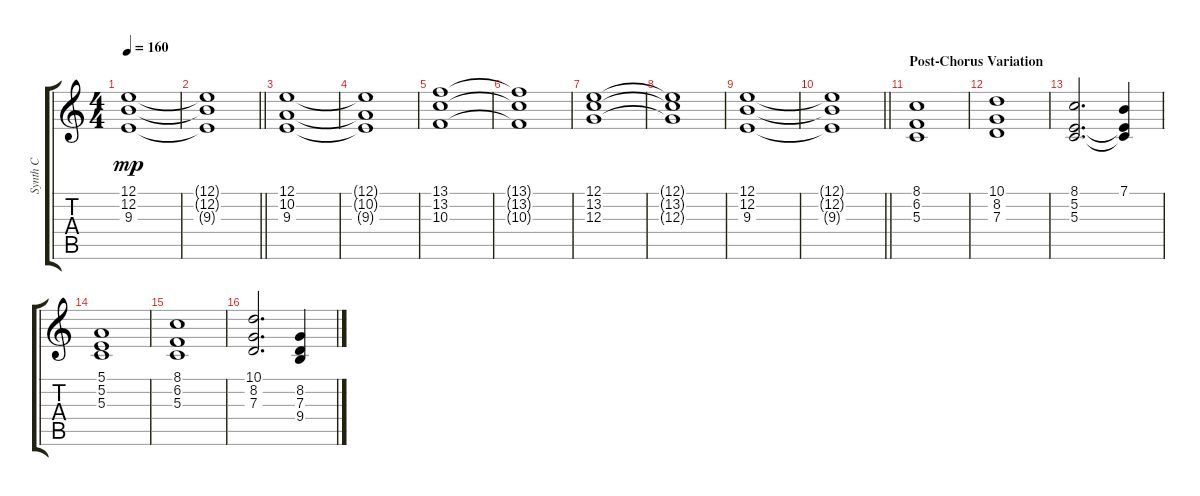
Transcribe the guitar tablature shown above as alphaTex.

\track ("Synth C" "Synth C") {instrument pad2warm}
\staff {score tabs}
\tuning (E4 B3 G3 D3 A2 E2) {hide}
\ts (4 4)
\tempo 160
\clef g2
\ks c
(12.1 12.2 9.3).1{dy mp} |
\barLineRight lightlight
(12.1{t} 12.2{t} 9.3{t}).1 |
(12.1 10.2 9.3).1 |
(12.1{t} 10.2{t} 9.3{t}).1 |
(13.1 13.2 10.3).1 |
(13.1{t} 13.2{t} 10.3{t}).1 |
(12.1 13.2 12.3).1 |
(12.1{t} 13.2{t} 12.3{t}).1 |
(12.1 12.2 9.3).1 |
\barLineRight lightlight
(12.1{t} 12.2{t} 9.3{t}).1 |
\section ("" "Post-Chorus Variation")
(8.1 6.2 5.3).1 |
(10.1 8.2 7.3).1 |
(8.1 5.2 5.3).2{d} (7.1 5.2{t} 5.3{t}).4 |
(5.1 5.2 5.3).1 |
(8.1 6.2 5.3).1 |
(10.1 8.2 7.3).2{d} (8.2 7.3 9.4).4
